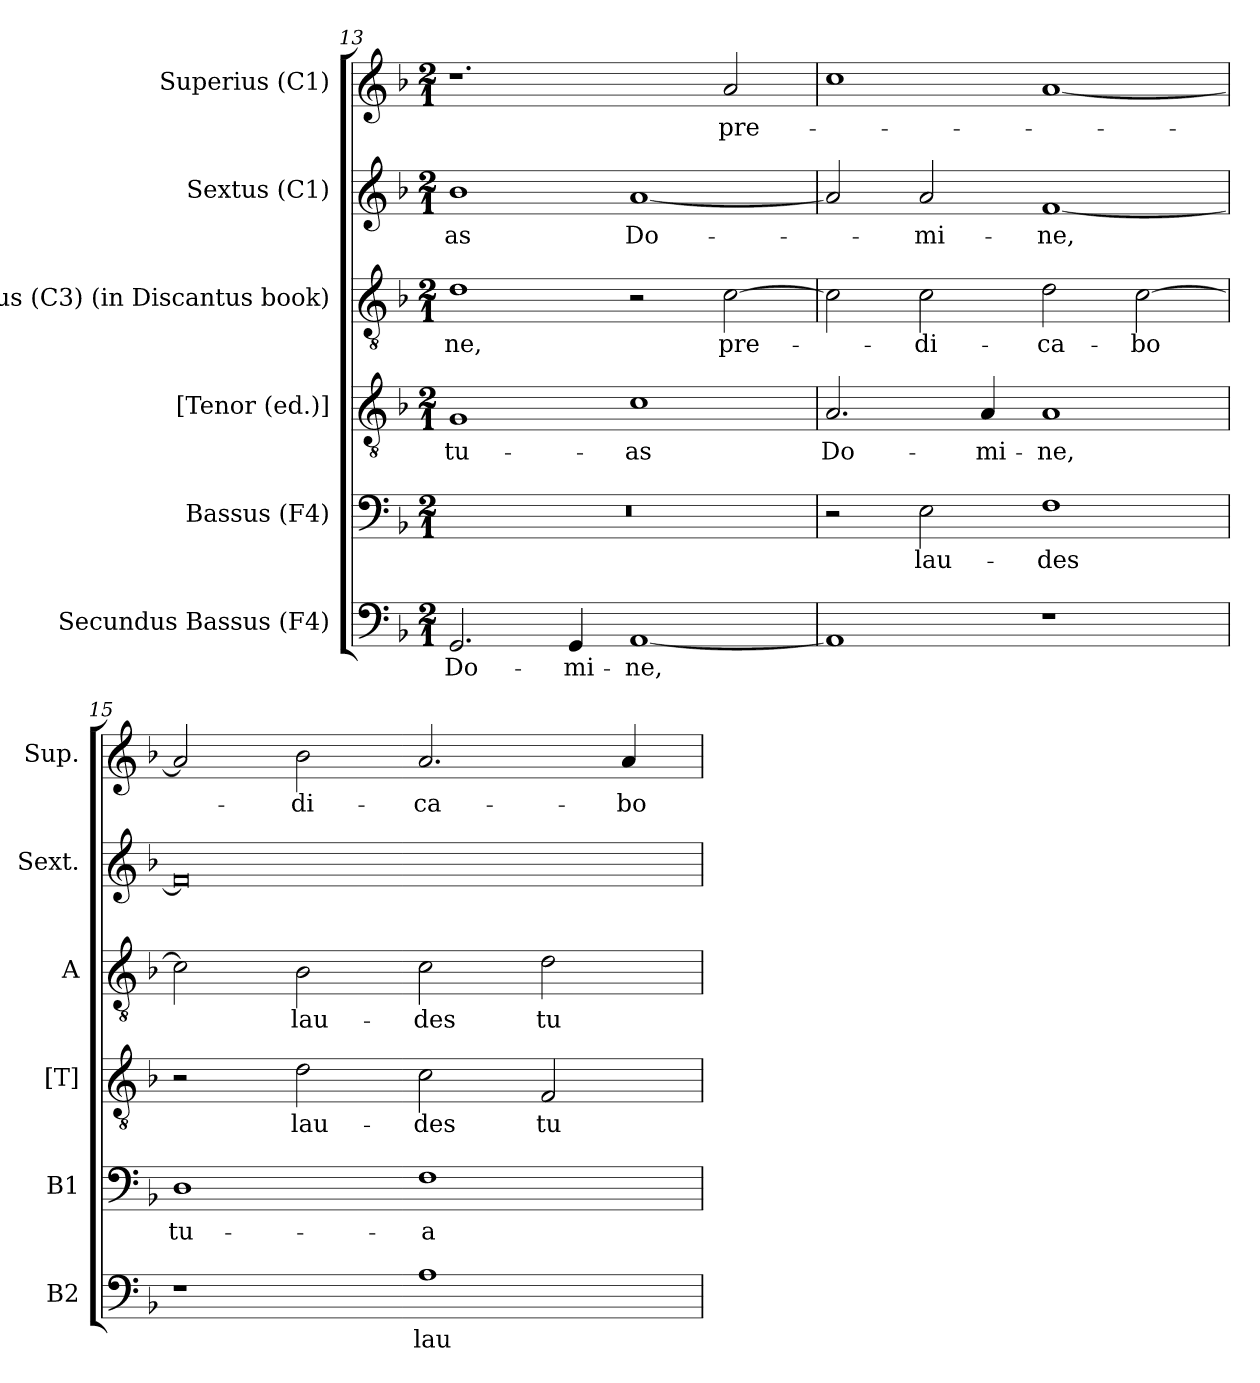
**kern	**text	**kern	**text	**kern	**text	**kern	**text	**kern	**text	**kern	**text
*part6	*part6	*part5	*part5	*part4	*part4	*part3	*part3	*part2	*part2	*part1	*part1
*staff6	*staff6	*staff5	*staff5	*staff4	*staff4	*staff3	*staff3	*staff2	*staff2	*staff1	*staff1
*I"Secundus Bassus (F4)	*	*I"Bassus (F4)	*	*I"[Tenor (ed.)]	*	*I"Altus (C3) (in Discantus book)	*	*I"Sextus (C1)	*	*I"Superius (C1)	*
*I'B2	*	*I'B1	*	*I'[T]	*	*I'A	*	*I'Sext.	*	*I'Sup.	*
*clefF4	*	*clefF4	*	*clefGv2	*	*clefGv2	*	*clefG2	*	*clefG2	*
*	*	*	*	*ITrd7c12	*	*	*	*	*	*	*
*k[b-]	*	*k[b-]	*	*k[b-]	*	*k[b-]	*	*k[b-]	*	*k[b-]	*
*F:	*	*F:	*	*F:	*	*F:	*	*F:	*	*F:	*
*M2/1	*	*M2/1	*	*M2/1	*	*M2/1	*	*M2/1	*	*M2/1	*
=13	=13	=13	=13	=13	=13	=13	=13	=13	=13	=13	=13
!	!LO:LY:b:color=#000000	!LO:N:vis=1	!	!	!	!	!	!	!	!	!
!	!	!	!	!	!LO:LY:b:color=#000000	!	!	!	!	!	!
!	!	!	!	!	!	!	!LO:LY:b:color=#000000	!	!	!	!
!	!	!	!	!	!	!	!	!	!LO:LY:b:color=#000000	!	!
2.GGi/	Do-	0r	.	1GGi	tu-	1di	-ne,	1b-i	-as	1.r	.
!	!LO:LY:b:color=#000000	!	!	!	!	!	!	!	!	!	!
4GGi/	-mi-	.	.	.	.	.	.	.	.	.	.
!	!LO:LY:b:color=#000000	!	!	!	!	!	!	!	!	!	!
!	!	!	!	!	!LO:LY:b:color=#000000	!	!	!	!	!	!
!	!	!	!	!	!	!	!	!	!LO:LY:b:color=#000000	!	!
[1AAi	-ne,	.	.	1Ci	-as	2r	.	[1ai	Do-	.	.
!	!	!	!	!	!	!	!LO:LY:b:color=#000000	!	!	!	!
!	!	!	!	!	!	!	!	!	!	!	!LO:LY:b:color=#000000
.	.	.	.	.	.	[2ci\	pre-	.	.	2ai/	pre-
=14	=14	=14	=14	=14	=14	=14	=14	=14	=14	=14	=14
!	!	!	!	!	!LO:LY:b:color=#000000	!	!	!	!	!	!
1AAi]	.	2r	.	2.AAi/	Do-	2ci\]	.	2ai/]	.	1cci	.
!	!	!	!LO:LY:b:color=#000000	!	!	!	!	!	!	!	!
!	!	!	!	!	!	!	!LO:LY:b:color=#000000	!	!	!	!
!	!	!	!	!	!	!	!	!	!LO:LY:b:color=#000000	!	!
.	.	2Ei\	lau-	.	.	2ci\	-di-	2ai/	-mi-	.	.
!	!	!	!	!	!LO:LY:b:color=#000000	!	!	!	!	!	!
.	.	.	.	4AAi/	-mi-	.	.	.	.	.	.
!	!	!	!LO:LY:b:color=#000000	!	!	!	!	!	!	!	!
!	!	!	!	!	!LO:LY:b:color=#000000	!	!	!	!	!	!
!	!	!	!	!	!	!	!LO:LY:b:color=#000000	!	!	!	!
!	!	!	!	!	!	!	!	!	!LO:LY:b:color=#000000	!	!
1r	.	1Fi	-des	1AAi	-ne,	2di\	-ca-	[1fi	-ne,	[1ai	.
!	!	!	!	!	!	!	!LO:LY:b:color=#000000	!	!	!	!
.	.	.	.	.	.	[2ci\	-bo	.	.	.	.
=15	=15	=15	=15	=15	=15	=15	=15	=15	=15	=15	=15
!	!	!	!LO:LY:b:color=#000000	!	!	!	!	!	!	!	!
1r	.	1Di	tu-	2r	.	2ci\]	.	0fi]	.	2ai/]	.
!	!	!	!	!	!LO:LY:b:color=#000000	!	!	!	!	!	!
!	!	!	!	!	!	!	!LO:LY:b:color=#000000	!	!	!	!
!	!	!	!	!	!	!	!	!	!	!	!LO:LY:b:color=#000000
.	.	.	.	2Di\	lau-	2B-i\	lau-	.	.	2b-i\	-di-
!	!LO:LY:b:color=#000000	!	!	!	!	!	!	!	!	!	!
!	!	!	!LO:LY:b:color=#000000	!	!	!	!	!	!	!	!
!	!	!	!	!	!LO:LY:b:color=#000000	!	!	!	!	!	!
!	!	!	!	!	!	!	!LO:LY:b:color=#000000	!	!	!	!
!	!	!	!	!	!	!	!	!	!	!	!LO:LY:b:color=#000000
1Ai	lau-	1Fi	-a	2Ci\	-des	2ci\	-des	.	.	2.ai/	-ca-
!	!	!	!	!	!LO:LY:b:color=#000000	!	!	!	!	!	!
!	!	!	!	!	!	!	!LO:LY:b:color=#000000	!	!	!	!
.	.	.	.	2FFi/	tu-	2di\	tu-	.	.	.	.
!	!	!	!	!	!	!	!	!	!	!	!LO:LY:b:color=#000000
.	.	.	.	.	.	.	.	.	.	4ai/	-bo
=	=	=	=	=	=	=	=	=	=	=	=
*-	*-	*-	*-	*-	*-	*-	*-	*-	*-	*-	*-
